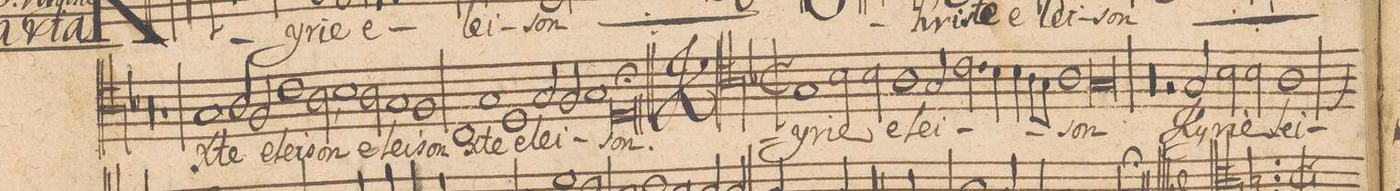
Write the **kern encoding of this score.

**kern	**text
*I"BASSVS.	*
*clefC4	*
*k[b-]	*
*met(C|)	*
*M2/1	*
=19-	=19-
00r	.
=20-	=20-
=21-	=21-
1rA	.
=22-	=22-
1G	X-
2A/	-te
2F/	e-
=23-	=23-
1c	-lei-
2A,\	-son
1B-\	.
=24-	=24-
2A\	e-
1G	-lei-
=25-	=25-
1F	-son
1C	X-
=26-	=26-
1G	-te
1D	e-
=27-	=27-
2G/	-lei-
2F/	.
1G	.
=28-	=28-
0D;>	-son.
=29||	=29||
*M2/1	*
*met(C|)	*
*k[b-]	*
1G	Ky-
2B-\	-ri-
2B-\	-e
=30-	=30-
1A	e-
2G/	-lei-
2.c\	.
=31-	=31-
4B-\	.
4B-\	.
8A\L	.
8G\J	.
1A	.
=32-	=32-
0G	-son
=33-	=33-
00r	.
=34-	=34-
=35-	=35-
2rG	.
2G/	Ky-
2B-\	-ri-
2B-\	-e-
=36-	=36-
*custos:D	*
1A	-lei-
*-	*-
